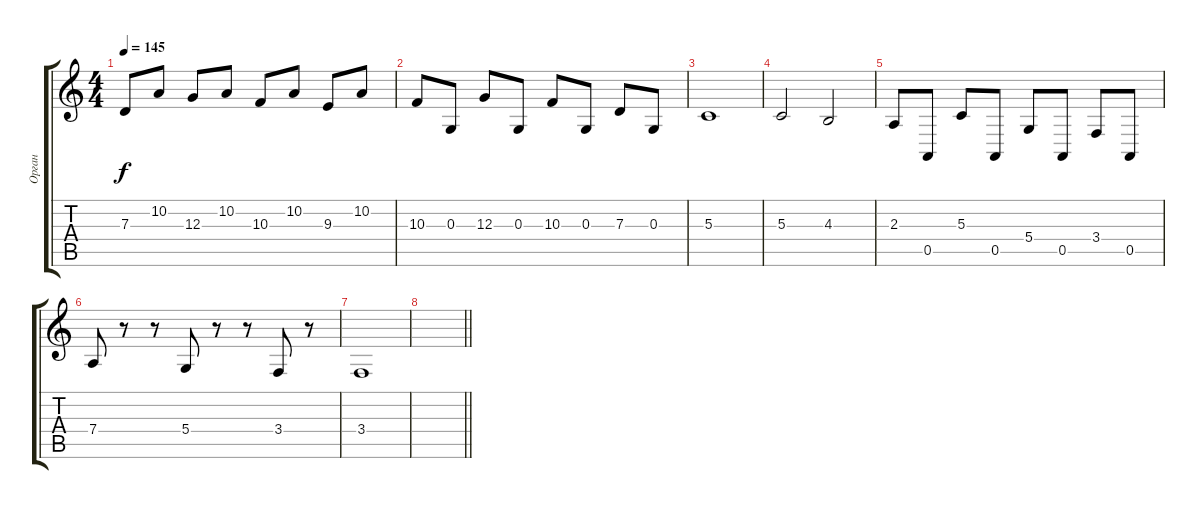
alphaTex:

\track ("Орган" "Орган") {instrument drawbarorgan}
\staff {score tabs}
\tuning (E4 B3 G3 D3 A2 E2) {hide}
\ts (4 4)
\tempo 145
\clef g2
\ks c
7.3.8{dy f} 10.2.8 12.3.8 10.2.8 10.3.8 10.2.8 9.3.8 10.2.8 |
10.3.8 0.3.8 12.3.8 0.3.8 10.3.8 0.3.8 7.3.8 0.3.8 |
5.3.1 |
5.3.2 4.3.2 |
2.3.8 0.5.8 5.3.8 0.5.8 5.4.8 0.5.8 3.4.8 0.5.8 |
7.4.8 r.8 r.8 5.4.8 r.8 r.8 3.4.8 r.8 |
3.4.1 |
\barLineRight lightlight
